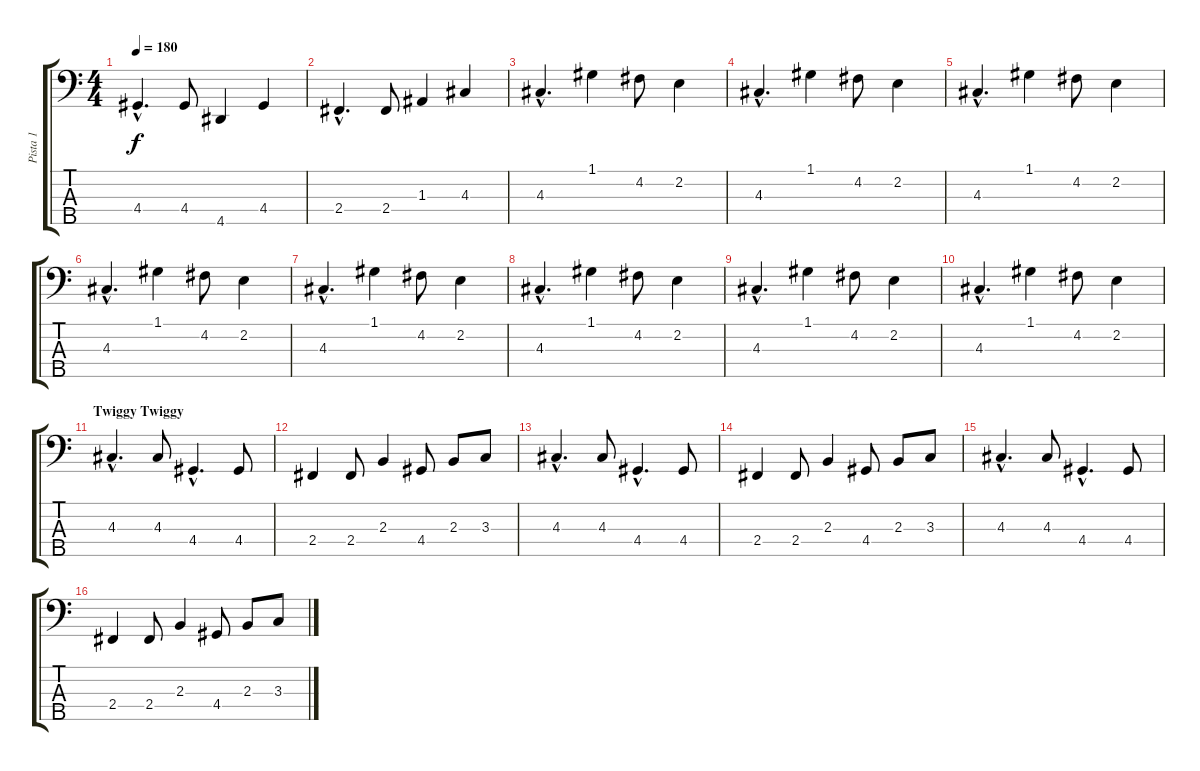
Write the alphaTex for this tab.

\track ("Pista 1" "Pista 1") {instrument acousticbass}
\staff {score tabs}
\tuning (G2 D2 A1 E1 B0) {hide}
\ts (4 4)
\tempo 180
\clef f4
\ks c
4.4{hac}.4{d dy f} 4.4.8 4.5.4 4.4.4 |
2.4{hac}.4{d} 2.4.8 1.3.4 4.3.4 |
4.3{hac}.4{d} 1.1.4 4.2.8 2.2.4 |
4.3{hac}.4{d} 1.1.4 4.2.8 2.2.4 |
4.3{hac}.4{d} 1.1.4 4.2.8 2.2.4 |
4.3{hac}.4{d} 1.1.4 4.2.8 2.2.4 |
4.3{hac}.4{d} 1.1.4 4.2.8 2.2.4 |
4.3{hac}.4{d} 1.1.4 4.2.8 2.2.4 |
4.3{hac}.4{d} 1.1.4 4.2.8 2.2.4 |
4.3{hac}.4{d} 1.1.4 4.2.8 2.2.4 |
\section ("" "Twiggy Twiggy")
4.3{hac}.4{d} 4.3.8 4.4{hac}.4{d} 4.4.8 |
2.4.4 2.4.8 2.3.4 4.4.8 2.3.8 3.3.8 |
4.3{hac}.4{d} 4.3.8 4.4{hac}.4{d} 4.4.8 |
2.4.4 2.4.8 2.3.4 4.4.8 2.3.8 3.3.8 |
4.3{hac}.4{d} 4.3.8 4.4{hac}.4{d} 4.4.8 |
2.4.4 2.4.8 2.3.4 4.4.8 2.3.8 3.3.8
